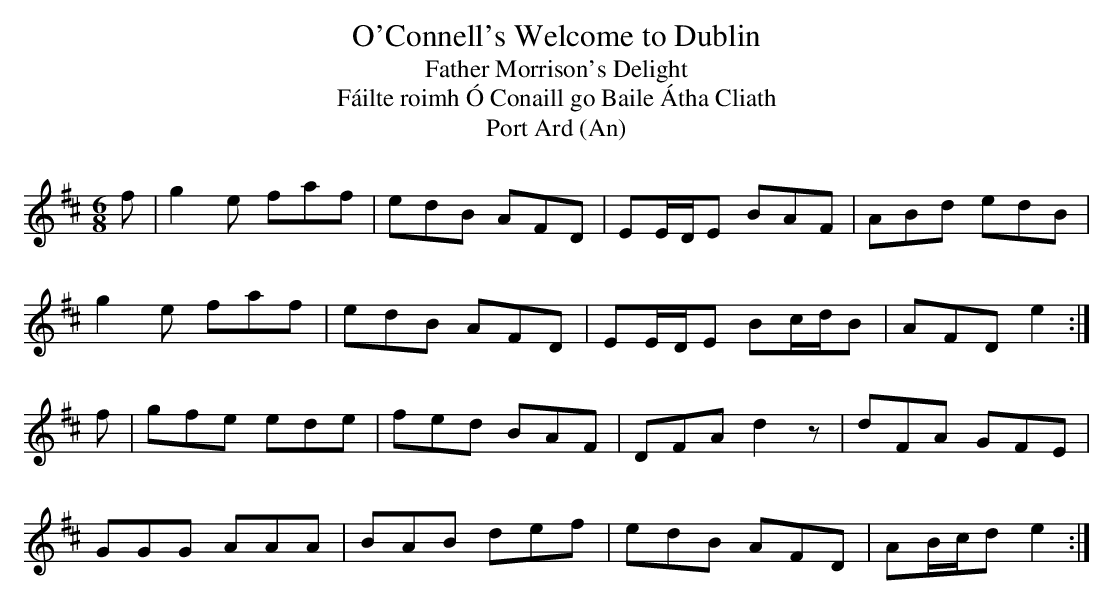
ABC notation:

X:1
T: O'Connell's Welcome to Dublin
T: Father Morrison's Delight
T: F\'ailte roimh \'O Conaill go Baile \'Atha Cliath
T: Port Ard (An)
L: 1/8
M: 6/8
K: Edor
f|g2e faf|edB AFD|EE/D/E BAF|ABd edB|
g2e faf|edB AFD|EE/D/E Bc/d/B|AFD e2 :|
f|gfe ede|fed BAF|DFA d2z|dFA GFE|
GGG AAA|BAB def|edB AFD|AB/c/d e2 :|
